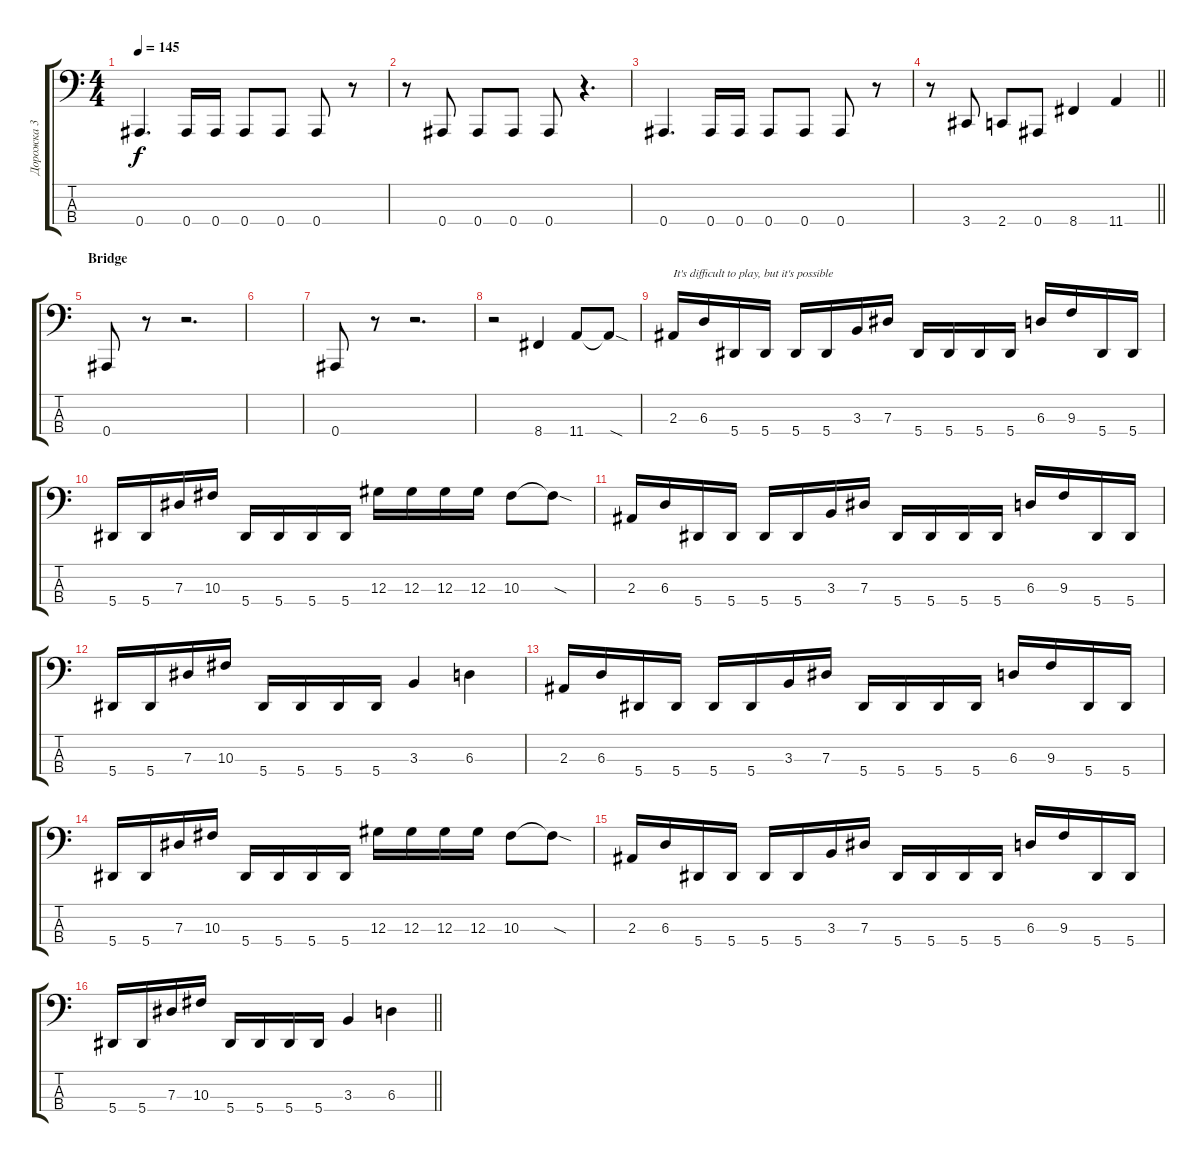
\track ("Дорожка 3" "Дорожка 3") {instrument electricbassfinger}
\staff {score tabs}
\tuning (Gb2 Db2 Ab1 Bb0) {hide}
\ts (4 4)
\tempo 145
\clef f4
\ks c
0.4.4{d dy f} 0.4.16 0.4.16 0.4.8 0.4.8 0.4.8 r.8 |
r.8 0.4.8 0.4.8 0.4.8 0.4.8 r.4{d} |
0.4.4{d} 0.4.16 0.4.16 0.4.8 0.4.8 0.4.8 r.8 |
\barLineRight lightlight
r.8 3.4.8 2.4.8 0.4.8 8.4.4 11.4.4 |
\section ("" "Bridge")
0.4.8 r.8 r.2{d} |
|
0.4.8 r.8 r.2{d} |
r.2 8.4.4 11.4.8 11.4{sod t}.8 |
2.3.16{txt "It's difficult to play, but it's possible"} 6.3.16 5.4.16 5.4.16 5.4.16 5.4.16 3.3.16 7.3.16 5.4.16 5.4.16 5.4.16 5.4.16 6.3.16 9.3.16 5.4.16 5.4.16 |
5.4.16 5.4.16 7.3.16 10.3.16 5.4.16 5.4.16 5.4.16 5.4.16 12.3.16 12.3.16 12.3.16 12.3.16 10.3.8 10.3{sod t}.8 |
2.3.16 6.3.16 5.4.16 5.4.16 5.4.16 5.4.16 3.3.16 7.3.16 5.4.16 5.4.16 5.4.16 5.4.16 6.3.16 9.3.16 5.4.16 5.4.16 |
5.4.16 5.4.16 7.3.16 10.3.16 5.4.16 5.4.16 5.4.16 5.4.16 3.3.4 6.3.4 |
2.3.16 6.3.16 5.4.16 5.4.16 5.4.16 5.4.16 3.3.16 7.3.16 5.4.16 5.4.16 5.4.16 5.4.16 6.3.16 9.3.16 5.4.16 5.4.16 |
5.4.16 5.4.16 7.3.16 10.3.16 5.4.16 5.4.16 5.4.16 5.4.16 12.3.16 12.3.16 12.3.16 12.3.16 10.3.8 10.3{sod t}.8 |
2.3.16 6.3.16 5.4.16 5.4.16 5.4.16 5.4.16 3.3.16 7.3.16 5.4.16 5.4.16 5.4.16 5.4.16 6.3.16 9.3.16 5.4.16 5.4.16 |
\barLineRight lightlight
5.4.16 5.4.16 7.3.16 10.3.16 5.4.16 5.4.16 5.4.16 5.4.16 3.3.4 6.3.4
